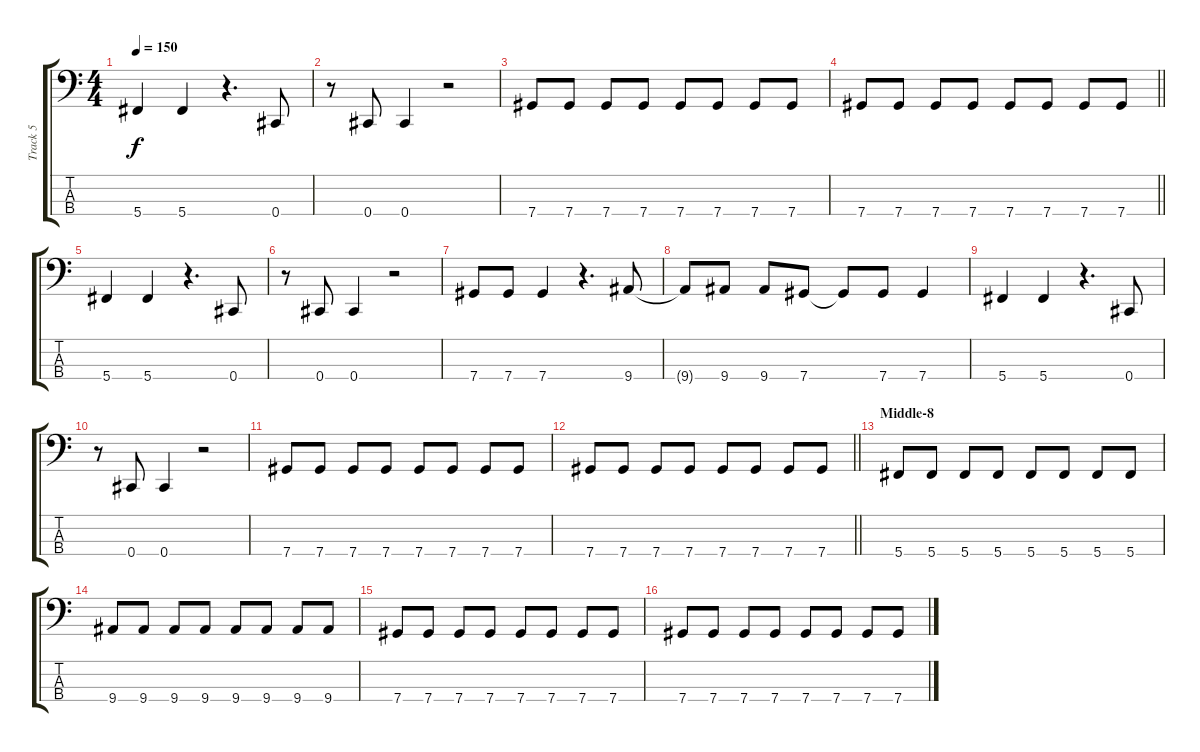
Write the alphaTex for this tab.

\track ("Track 5" "Track 5") {instrument electricbasspick}
\staff {score tabs}
\tuning (Gb2 Db2 Ab1 Db1) {hide}
\ts (4 4)
\tempo 150
\clef f4
\ks c
5.4.4{dy f} 5.4.4 r.4{d} 0.4.8 |
r.8 0.4.8 0.4.4 r.2 |
7.4.8 7.4.8 7.4.8 7.4.8 7.4.8 7.4.8 7.4.8 7.4.8 |
\barLineRight lightlight
7.4.8 7.4.8 7.4.8 7.4.8 7.4.8 7.4.8 7.4.8 7.4.8 |
5.4.4 5.4.4 r.4{d} 0.4.8 |
r.8 0.4.8 0.4.4 r.2 |
7.4.8 7.4.8 7.4.4 r.4{d} 9.4.8 |
9.4{t}.8 9.4.8 9.4.8 7.4.8 7.4{t}.8 7.4.8 7.4.4 |
5.4.4 5.4.4 r.4{d} 0.4.8 |
r.8 0.4.8 0.4.4 r.2 |
7.4.8 7.4.8 7.4.8 7.4.8 7.4.8 7.4.8 7.4.8 7.4.8 |
\barLineRight lightlight
7.4.8 7.4.8 7.4.8 7.4.8 7.4.8 7.4.8 7.4.8 7.4.8 |
\section ("" "Middle-8")
5.4.8 5.4.8 5.4.8 5.4.8 5.4.8 5.4.8 5.4.8 5.4.8 |
9.4.8 9.4.8 9.4.8 9.4.8 9.4.8 9.4.8 9.4.8 9.4.8 |
7.4.8 7.4.8 7.4.8 7.4.8 7.4.8 7.4.8 7.4.8 7.4.8 |
7.4.8 7.4.8 7.4.8 7.4.8 7.4.8 7.4.8 7.4.8 7.4.8
